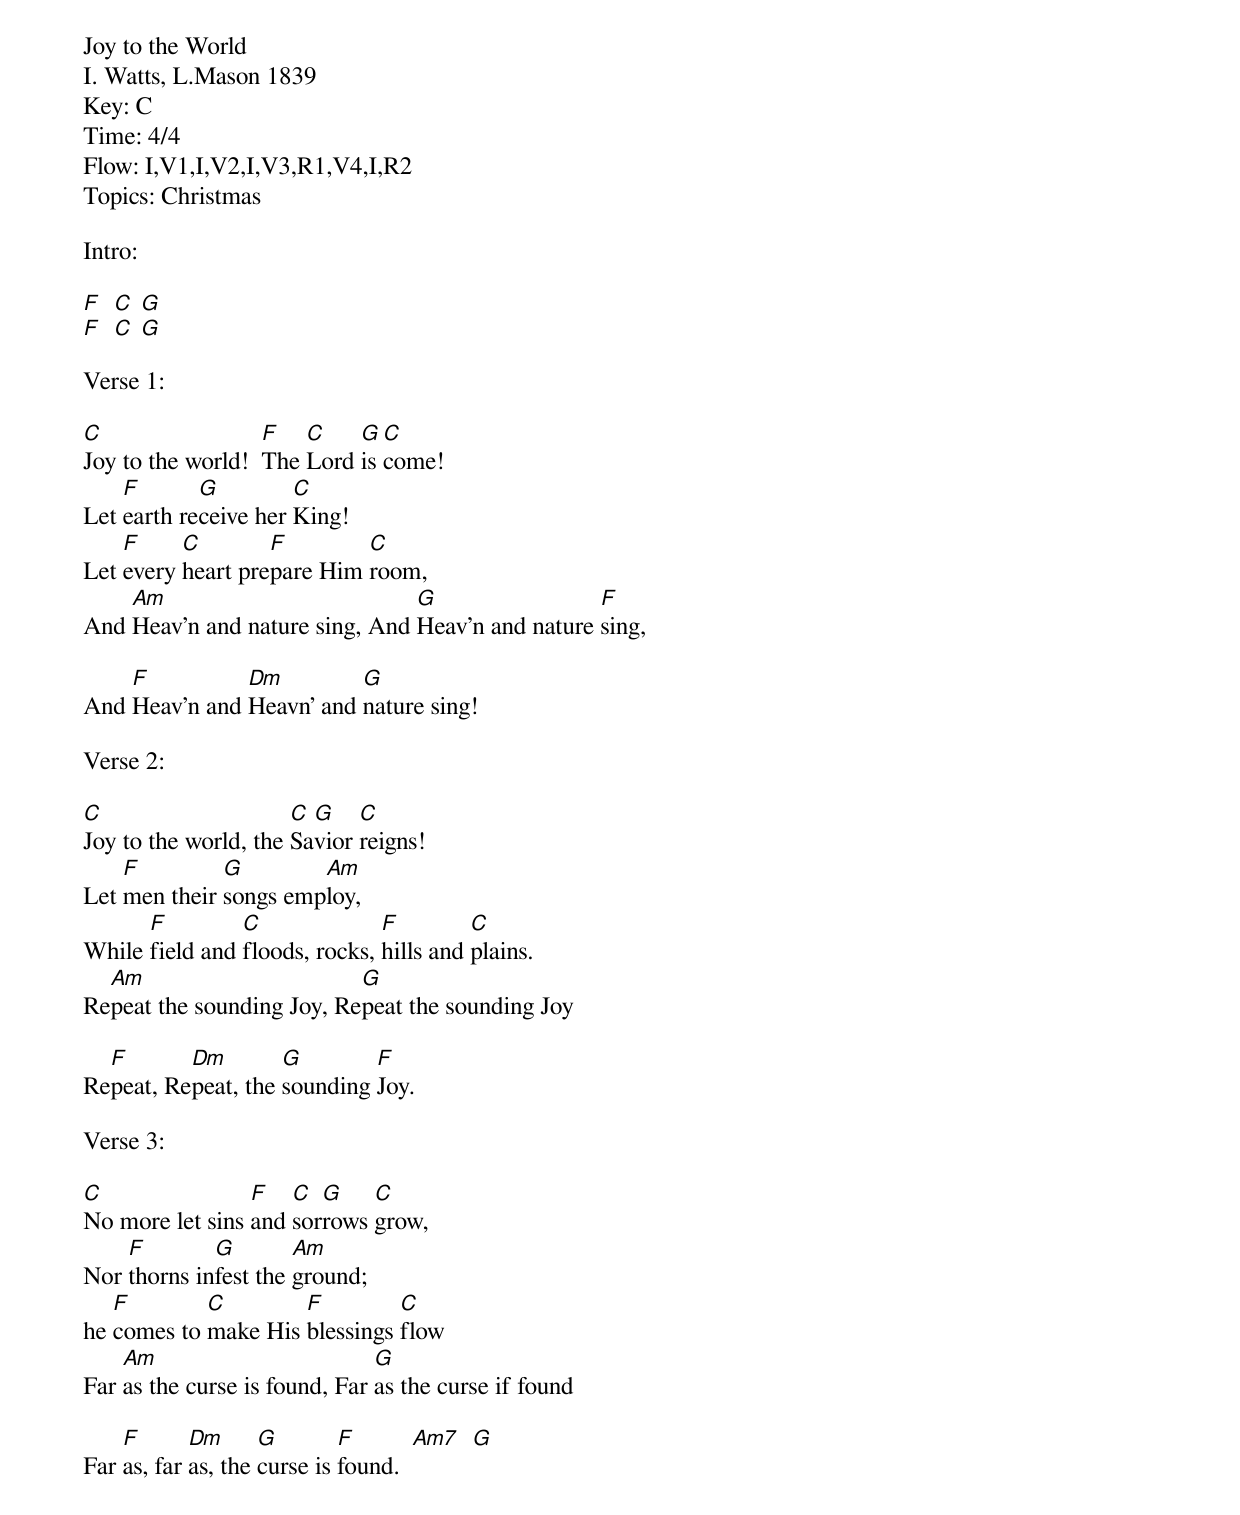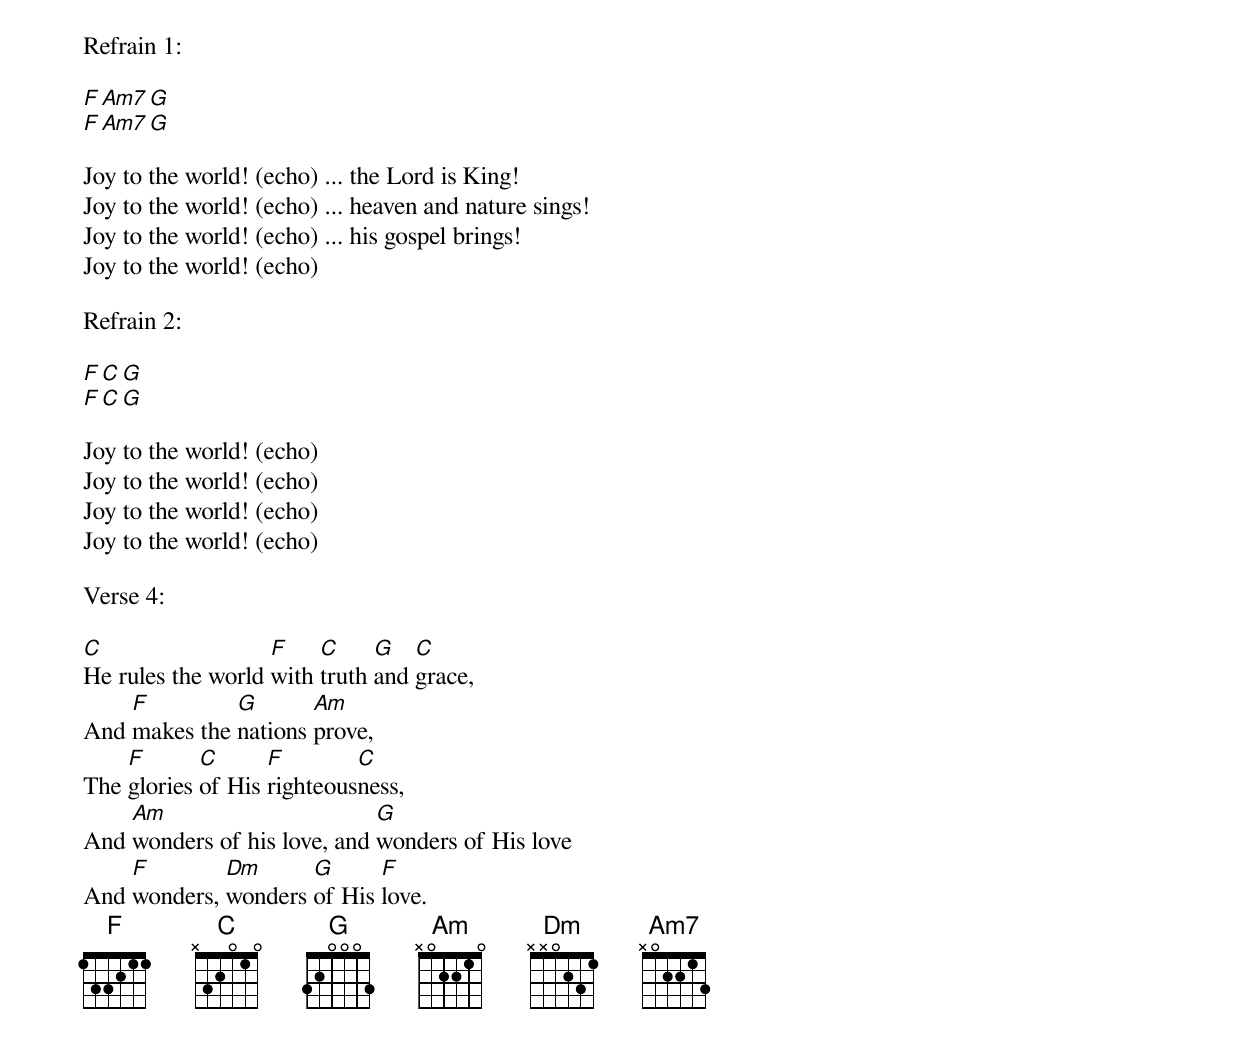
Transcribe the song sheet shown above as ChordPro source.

Joy to the World
I. Watts, L.Mason 1839
Key: C
Time: 4/4
Flow: I,V1,I,V2,I,V3,R1,V4,I,R2
Topics: Christmas

Intro:

[F]  [C] [G]
[F]  [C] [G]

Verse 1:

[C]Joy to the world!  [F]The [C]Lord [G]is [C]come!
Let [F]earth re[G]ceive her [C]King!
Let [F]every [C]heart pre[F]pare Him [C]room,
And [Am]Heav'n and nature sing, And [G]Heav'n and nature [F]sing,

And [F]Heav'n and [Dm]Heavn' and [G]nature sing!

Verse 2:

[C]Joy to the world, the [C]Sa[G]vior [C]reigns!
Let [F]men their [G]songs emp[Am]loy,
While [F]field and [C]floods, rocks, [F]hills and [C]plains.
Re[Am]peat the sounding Joy, Re[G]peat the sounding Joy

Re[F]peat, Re[Dm]peat, the [G]sounding [F]Joy.

Verse 3:

[C]No more let sins [F]and [C]sor[G]rows [C]grow,
Nor [F]thorns in[G]fest the [Am]ground;
he [F]comes to [C]make His [F]blessings [C]flow
Far [Am]as the curse is found, Far [G]as the curse if found

Far [F]as, far [Dm]as, the [G]curse is [F]found.  [Am7]  [G]

Refrain 1:

[F][Am7][G]
[F][Am7][G]

Joy to the world! (echo) ... the Lord is King!
Joy to the world! (echo) ... heaven and nature sings!
Joy to the world! (echo) ... his gospel brings!
Joy to the world! (echo)

Refrain 2:

[F][C][G]
[F][C][G]

Joy to the world! (echo)
Joy to the world! (echo)
Joy to the world! (echo)
Joy to the world! (echo)

Verse 4:

[C]He rules the world [F]with [C]truth [G]and [C]grace,
And [F]makes the [G]nations [Am]prove,
The [F]glories [C]of His [F]righteous[C]ness,
And [Am]wonders of his love, and [G]wonders of His love
And [F]wonders, [Dm]wonders [G]of His [F]love.
